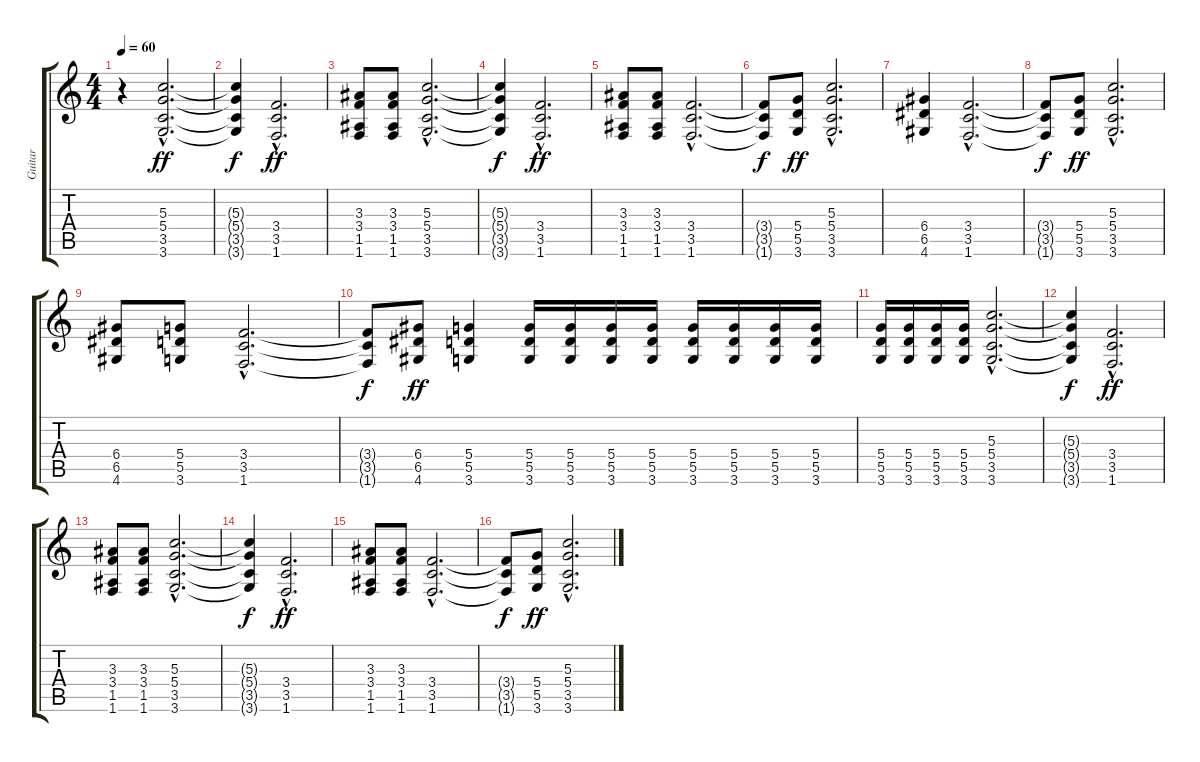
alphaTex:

\track ("Guitar" "Guitar") {instrument distortionguitar}
\staff {score tabs}
\tuning (E4 B3 G3 D3 A2 E2) {hide}
\ts (4 4)
\tempo 60
\clef g2
\ks c
r.4{dy ff instrument distortionguitar} (5.3{hac} 5.4{hac} 3.5{hac} 3.6{hac}).2{d} |
(5.3{t} 5.4{t} 3.5{t} 3.6{t}).4{dy f} (3.4{hac} 3.5{hac} 1.6{hac}).2{d dy ff} |
(3.3 3.4 1.5 1.6).8 (3.3 3.4 1.5 1.6).8 (5.3{hac} 5.4{hac} 3.5{hac} 3.6{hac}).2{d} |
(5.3{t} 5.4{t} 3.5{t} 3.6{t}).4{dy f} (3.4{hac} 3.5{hac} 1.6{hac}).2{d dy ff} |
(3.3 3.4 1.5 1.6).8 (3.3 3.4 1.5 1.6).8 (3.4{hac} 3.5{hac} 1.6{hac}).2{d} |
(3.4{t} 3.5{t} 1.6{t}).8{dy f} (5.4 5.5 3.6).8{dy ff} (5.3{hac} 5.4{hac} 3.5{hac} 3.6{hac}).2{d} |
(6.4 6.5 4.6).4 (3.4{hac} 3.5{hac} 1.6{hac}).2{d} |
(3.4{t} 3.5{t} 1.6{t}).8{dy f} (5.4 5.5 3.6).8{dy ff} (5.3{hac} 5.4{hac} 3.5{hac} 3.6{hac}).2{d} |
(6.4 6.5 4.6).8 (5.4 5.5 3.6).8 (3.4{hac} 3.5{hac} 1.6{hac}).2{d} |
(3.4{t} 3.5{t} 1.6{t}).8{dy f} (6.4 6.5 4.6).8{dy ff} (5.4 5.5 3.6).4 (5.4 5.5 3.6).16 (5.4 5.5 3.6).16 (5.4 5.5 3.6).16 (5.4 5.5 3.6).16 (5.4 5.5 3.6).16 (5.4 5.5 3.6).16 (5.4 5.5 3.6).16 (5.4 5.5 3.6).16 |
(5.4 5.5 3.6).16 (5.4 5.5 3.6).16 (5.4 5.5 3.6).16 (5.4 5.5 3.6).16 (5.3{hac} 5.4{hac} 3.5{hac} 3.6{hac}).2{d} |
(5.3{t} 5.4{t} 3.5{t} 3.6{t}).4{dy f} (3.4{hac} 3.5{hac} 1.6{hac}).2{d dy ff} |
(3.3 3.4 1.5 1.6).8 (3.3 3.4 1.5 1.6).8 (5.3{hac} 5.4{hac} 3.5{hac} 3.6{hac}).2{d} |
(5.3{t} 5.4{t} 3.5{t} 3.6{t}).4{dy f} (3.4{hac} 3.5{hac} 1.6{hac}).2{d dy ff} |
(3.3 3.4 1.5 1.6).8 (3.3 3.4 1.5 1.6).8 (3.4{hac} 3.5{hac} 1.6{hac}).2{d} |
(3.4{t} 3.5{t} 1.6{t}).8{dy f} (5.4 5.5 3.6).8{dy ff} (5.3{hac} 5.4{hac} 3.5{hac} 3.6{hac}).2{d}
